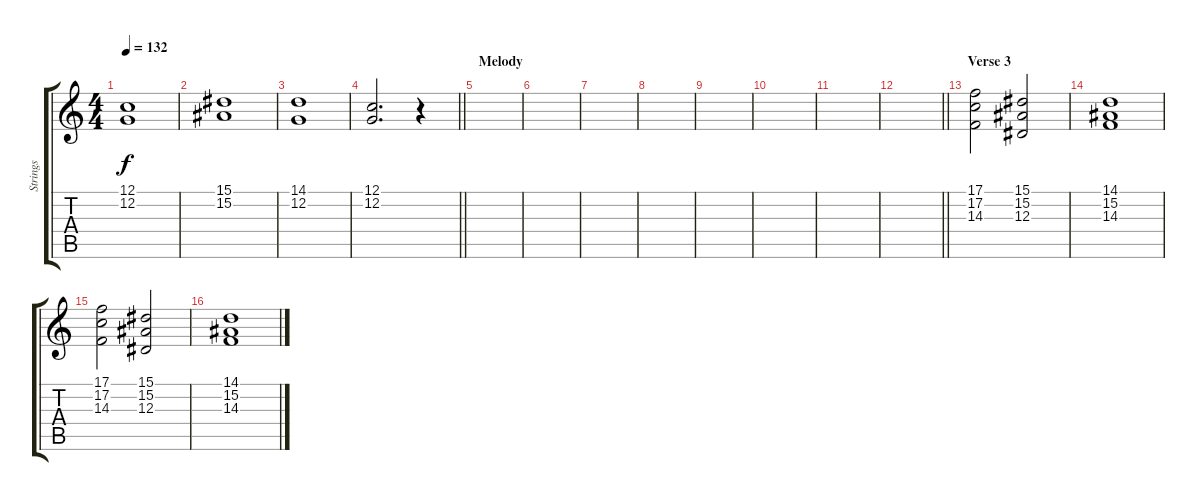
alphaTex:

\track ("Strings" "Strings") {instrument stringensemble1}
\staff {score tabs}
\tuning (C4 G3 Eb3 Bb2 F2 C2) {hide}
\ts (4 4)
\tempo 132
\clef g2
\ks c
(12.1 12.2).1{dy f} |
(15.1 15.2).1 |
(14.1 12.2).1 |
\barLineRight lightlight
(12.1 12.2).2{d} r.4 |
\section ("" "Melody")
|
|
|
|
|
|
|
\barLineRight lightlight
|
\section ("" "Verse 3")
(17.1 17.2 14.3).2 (15.1 15.2 12.3).2 |
(14.1 15.2 14.3).1 |
(17.1 17.2 14.3).2 (15.1 15.2 12.3).2 |
(14.1 15.2 14.3).1
